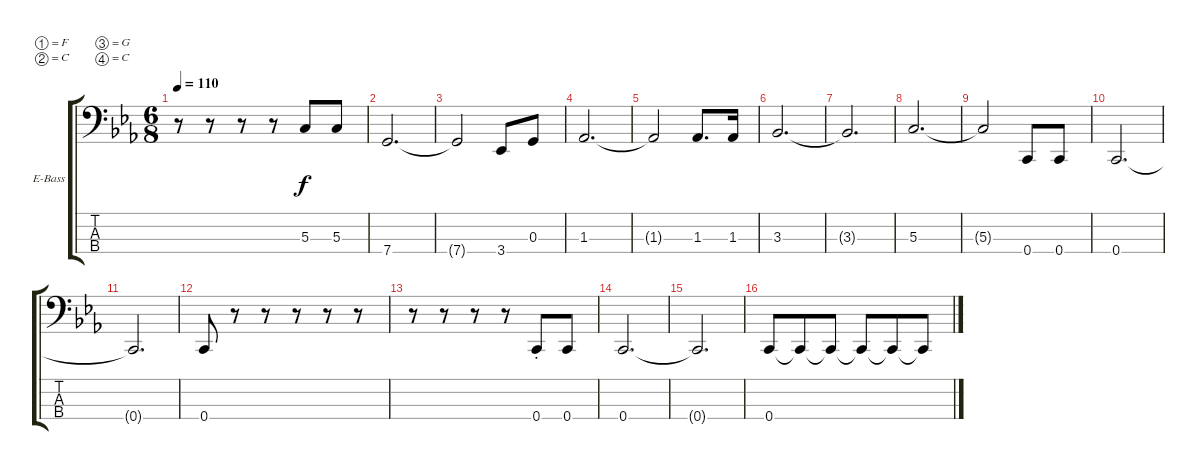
\bracketExtendMode groupsimilarinstruments
\firstSystemTrackNameOrientation horizontal
\otherSystemsTrackNameOrientation horizontal
\track ("Electric Bass" "E-Bass") {instrument electricbassfinger}
\staff {score tabs}
\tuning (F2 C2 G1 C1)
\ts (6 8)
\tempo 110
\clef f4
\ks cminor
r.8{dy f} r.8 r.8 r.8 5.3.8 5.3.8 |
7.4.2{d} |
7.4{t}.2 3.4.8 0.3.8 |
1.3.2{d} |
1.3{t}.2 1.3.8{d} 1.3.16 |
3.3.2{d} |
3.3{t}.2{d} |
5.3.2{d} |
5.3{t}.2 0.4.8 0.4.8 |
0.4.2{d} |
0.4{t}.2{d} |
0.4.8 r.8 r.8 r.8 r.8 r.8 |
r.8 r.8 r.8 r.8 0.4{st}.8 0.4.8 |
0.4.2{d} |
0.4{t}.2{d} |
0.4.8 0.4{t}.8 0.4{t}.8 0.4{t}.8 0.4{t}.8 0.4{t}.8
